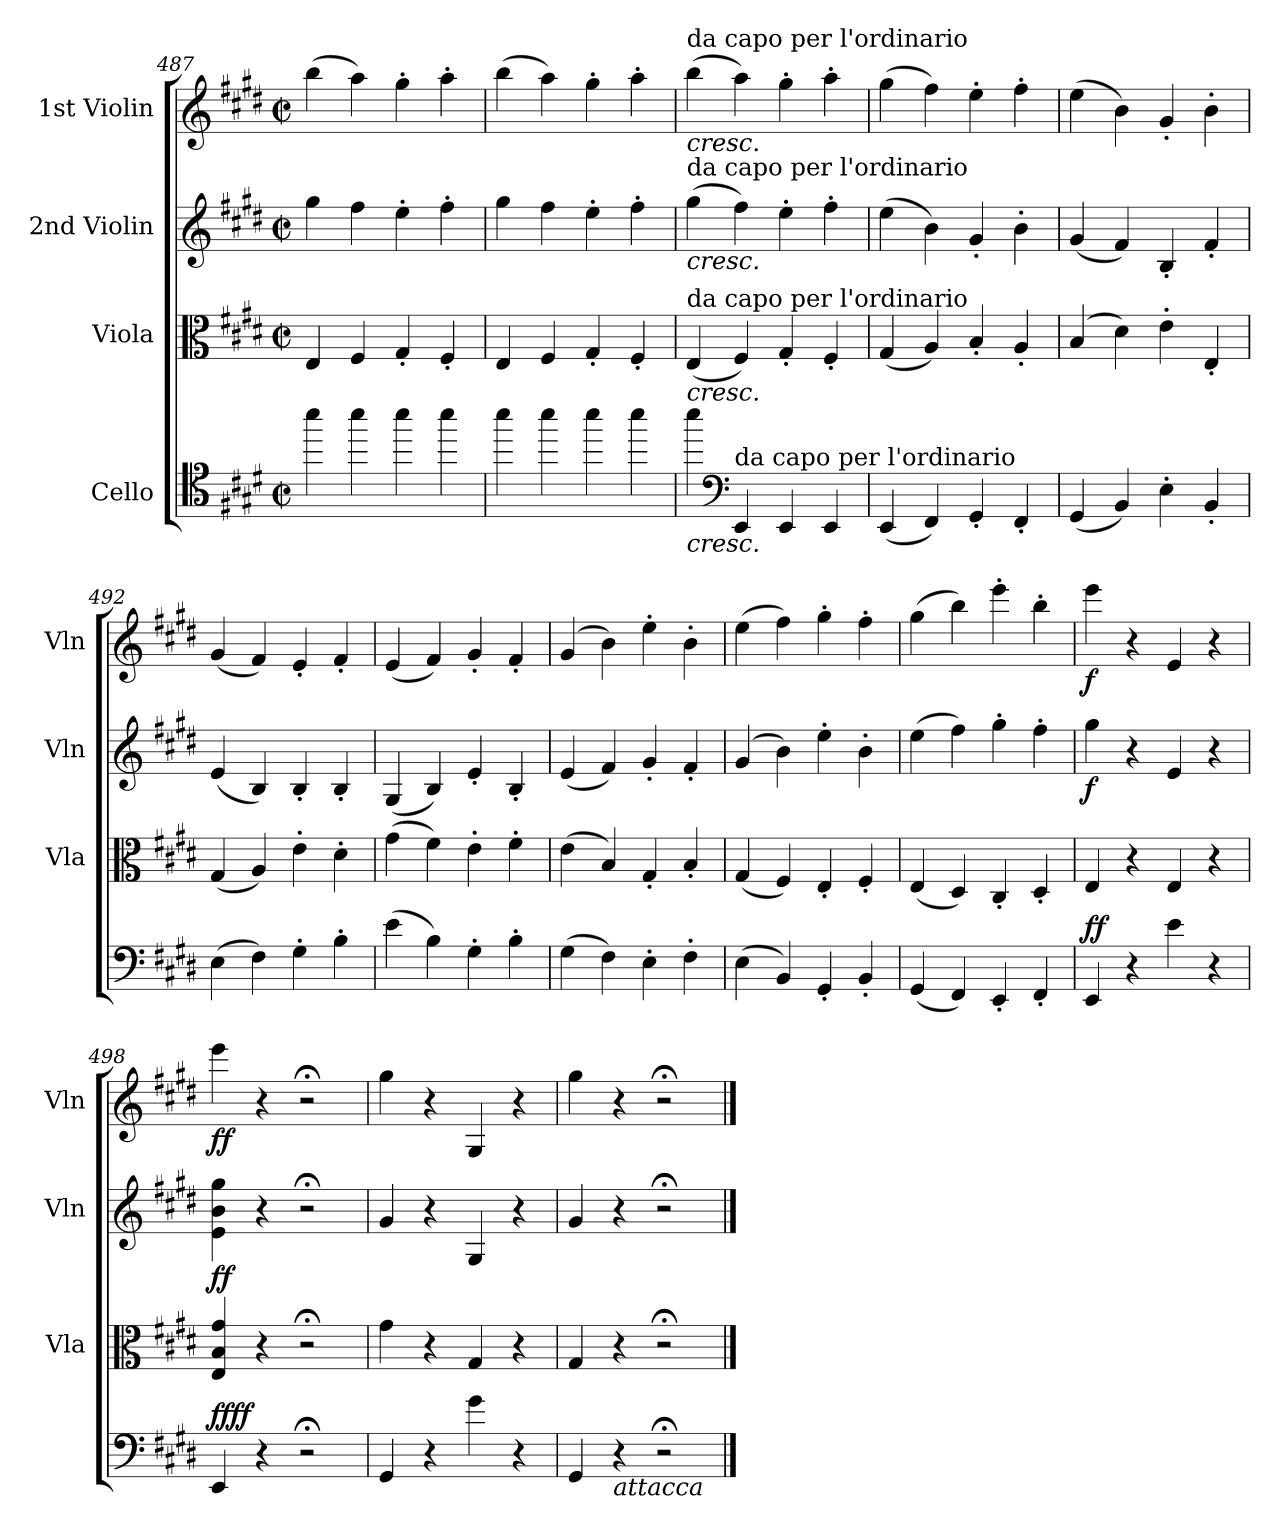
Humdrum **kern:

**kern	**dynam	**kern	**dynam	**kern	**dynam	**kern	**dynam
*part4	*part4	*part3	*part3	*part2	*part2	*part1	*part1
*staff4	*staff4	*staff3	*staff3	*staff2	*staff2	*staff1	*staff1
*I"Cello	*	*I"Viola	*	*I"2nd Violin	*	*I"1st Violin	*
*	*	*I'Vla	*	*I'Vln	*	*I'Vln	*
*clefC4	*	*clefC3	*	*clefG2	*	*clefG2	*
*k[f#c#g#d#]	*	*k[f#c#g#d#]	*	*k[f#c#g#d#]	*	*k[f#c#g#d#]	*
*E:	*	*E:	*	*E:	*	*E:	*
*M2/2	*	*M2/2	*	*M2/2	*	*M2/2	*
*met(c|)	*	*met(c|)	*	*met(c|)	*	*met(c|)	*
=487	=487	=487	=487	=487	=487	=487	=487
4bb	.	4E	.	4gg#	.	(4bb	.
4bb	.	4F#	.	4ff#	.	4aa)	.
4bb	.	4G#'	.	4ee'	.	4gg#'	.
4bb	.	4F#'	.	4ff#'	.	4aa'	.
=488	=488	=488	=488	=488	=488	=488	=488
4bb	.	4E	.	4gg#	.	(4bb	.
4bb	.	4F#	.	4ff#	.	4aa)	.
4bb	.	4G#'	.	4ee'	.	4gg#'	.
4bb	.	4F#'	.	4ff#'	.	4aa'	.
=489	=489	=489	=489	=489	=489	=489	=489
!	!	!	!	!	!	!LO:TX:a:t=da capo per l'ordinario	!
!	!	!	!	!	!	!LO:TX:b:i:t=cresc.	!
!	!	!	!	!LO:TX:a:t=da capo per l'ordinario	!	!	!
!	!	!	!	!LO:TX:b:i:t=cresc.	!	!	!
!	!	!LO:TX:b:i:t=cresc.	!	!	!	!	!
!	!	!LO:TX:a:t=da capo per l'ordinario	!	!	!	!	!
!LO:TX:b:i:t=cresc.	!	!	!	!	!	!	!
4bb	.	(4E	.	(4gg#	.	(4bb	.
*clefF4	*	*	*	*	*	*	*
!LO:TX:a:t=da capo per l'ordinario	!	!	!	!	!	!	!
4EE	.	4F#)	.	4ff#)	.	4aa)	.
4EE	.	4G#'	.	4ee'	.	4gg#'	.
4EE	.	4F#'	.	4ff#'	.	4aa'	.
=490	=490	=490	=490	=490	=490	=490	=490
(4EE	.	(4G#	.	(4ee	.	(4gg#	.
4FF#)	.	4A)	.	4b)	.	4ff#)	.
4GG#'	.	4B'	.	4g#'	.	4ee'	.
4FF#'	.	4A'	.	4b'	.	4ff#'	.
=491	=491	=491	=491	=491	=491	=491	=491
(4GG#	.	(4B	.	(4g#	.	(4ee	.
4BB)	.	4d#)	.	4f#)	.	4b)	.
4E'	.	4e'	.	4B'	.	4g#'	.
4BB'	.	4E'	.	4f#'	.	4b'	.
=492	=492	=492	=492	=492	=492	=492	=492
(4E	.	(4G#	.	(4e	.	(4g#	.
4F#)	.	4A)	.	4B)	.	4f#)	.
4G#'	.	4e'	.	4B'	.	4e'	.
4B'	.	4d#'	.	4B'	.	4f#'	.
=493	=493	=493	=493	=493	=493	=493	=493
(4e	.	(4g#	.	(4G#	.	(4e	.
4B)	.	4f#)	.	4B)	.	4f#)	.
4G#'	.	4e'	.	4e'	.	4g#'	.
4B'	.	4f#'	.	4B'	.	4f#'	.
=494	=494	=494	=494	=494	=494	=494	=494
(4G#	.	(4e	.	(4e	.	(4g#	.
4F#)	.	4B)	.	4f#)	.	4b)	.
4E'	.	4G#'	.	4g#'	.	4ee'	.
4F#'	.	4B'	.	4f#'	.	4b'	.
=495	=495	=495	=495	=495	=495	=495	=495
(4E	.	(4G#	.	(4g#	.	(4ee	.
4BB)	.	4F#)	.	4b)	.	4ff#)	.
4GG#'	.	4E'	.	4ee'	.	4gg#'	.
4BB'	.	4F#'	.	4b'	.	4ff#'	.
=496	=496	=496	=496	=496	=496	=496	=496
(4GG#	.	(4E	.	(4ee	.	(4gg#	.
4FF#)	.	4D#)	.	4ff#)	.	4bb)	.
4EE'	.	4C#'	.	4gg#'	.	4eee'	.
4FF#'	.	4D#'	.	4ff#'	.	4bb'	.
=497	=497	=497	=497	=497	=497	=497	=497
!	!LO:DY:a	!	!	!	!	!	!
4EE	ff	4E	.	4gg#	f	4eee	f
4r	.	4r	.	4r	.	4r	.
4e	.	4E	.	4e	.	4e	.
4r	.	4r	.	4r	.	4r	.
=498	=498	=498	=498	=498	=498	=498	=498
!	!LO:DY:a	!	!LO:DY:a	!	!	!	!
4EE	ffff	4E 4B 4g#	ff	4e 4b 4gg#	.	4eee	ff
4r	.	4r	.	4r	.	4r	.
2r;<	.	2r;<	.	2r;<	.	2r;<	.
=499	=499	=499	=499	=499	=499	=499	=499
4GG#	.	4g#	.	4g#	.	4gg#	.
4r	.	4r	.	4r	.	4r	.
4g#	.	4G#	.	4G#	.	4G#	.
4r	.	4r	.	4r	.	4r	.
=500	=500	=500	=500	=500	=500	=500	=500
4GG#	.	4G#	.	4g#	.	4gg#	.
!LO:TX:b:i:t=attacca	!	!	!	!	!	!	!
4r	.	4r	.	4r	.	4r	.
2r;<	.	2r;<	.	2r;<	.	2r;<	.
==	==	==	==	==	==	==	==
*-	*-	*-	*-	*-	*-	*-	*-
